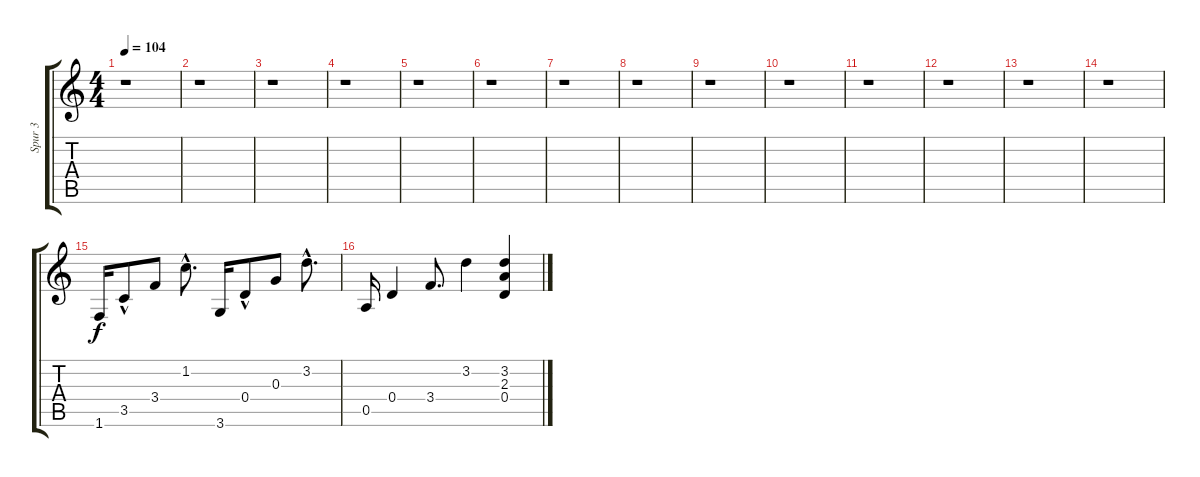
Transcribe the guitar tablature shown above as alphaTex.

\track ("Spur 3" "Spur 3") {instrument overdrivenguitar}
\staff {score tabs}
\tuning (E4 B3 G3 D3 A2 E2) {hide}
\ts (4 4)
\tempo 104
\clef g2
\ks c
r.1{dy f} |
r.1 |
r.1 |
r.1 |
r.1 |
r.1 |
r.1 |
r.1 |
r.1 |
r.1 |
r.1 |
r.1 |
r.1 |
r.1 |
1.6.16 3.5{hac}.8 3.4.8 1.2{hac}.8{d} 3.6.16 0.4{hac}.8 0.3.8 3.2{hac}.8{d} |
0.5.16 0.4.4 3.4.8{d} 3.2.4 (3.2 2.3 0.4).4
